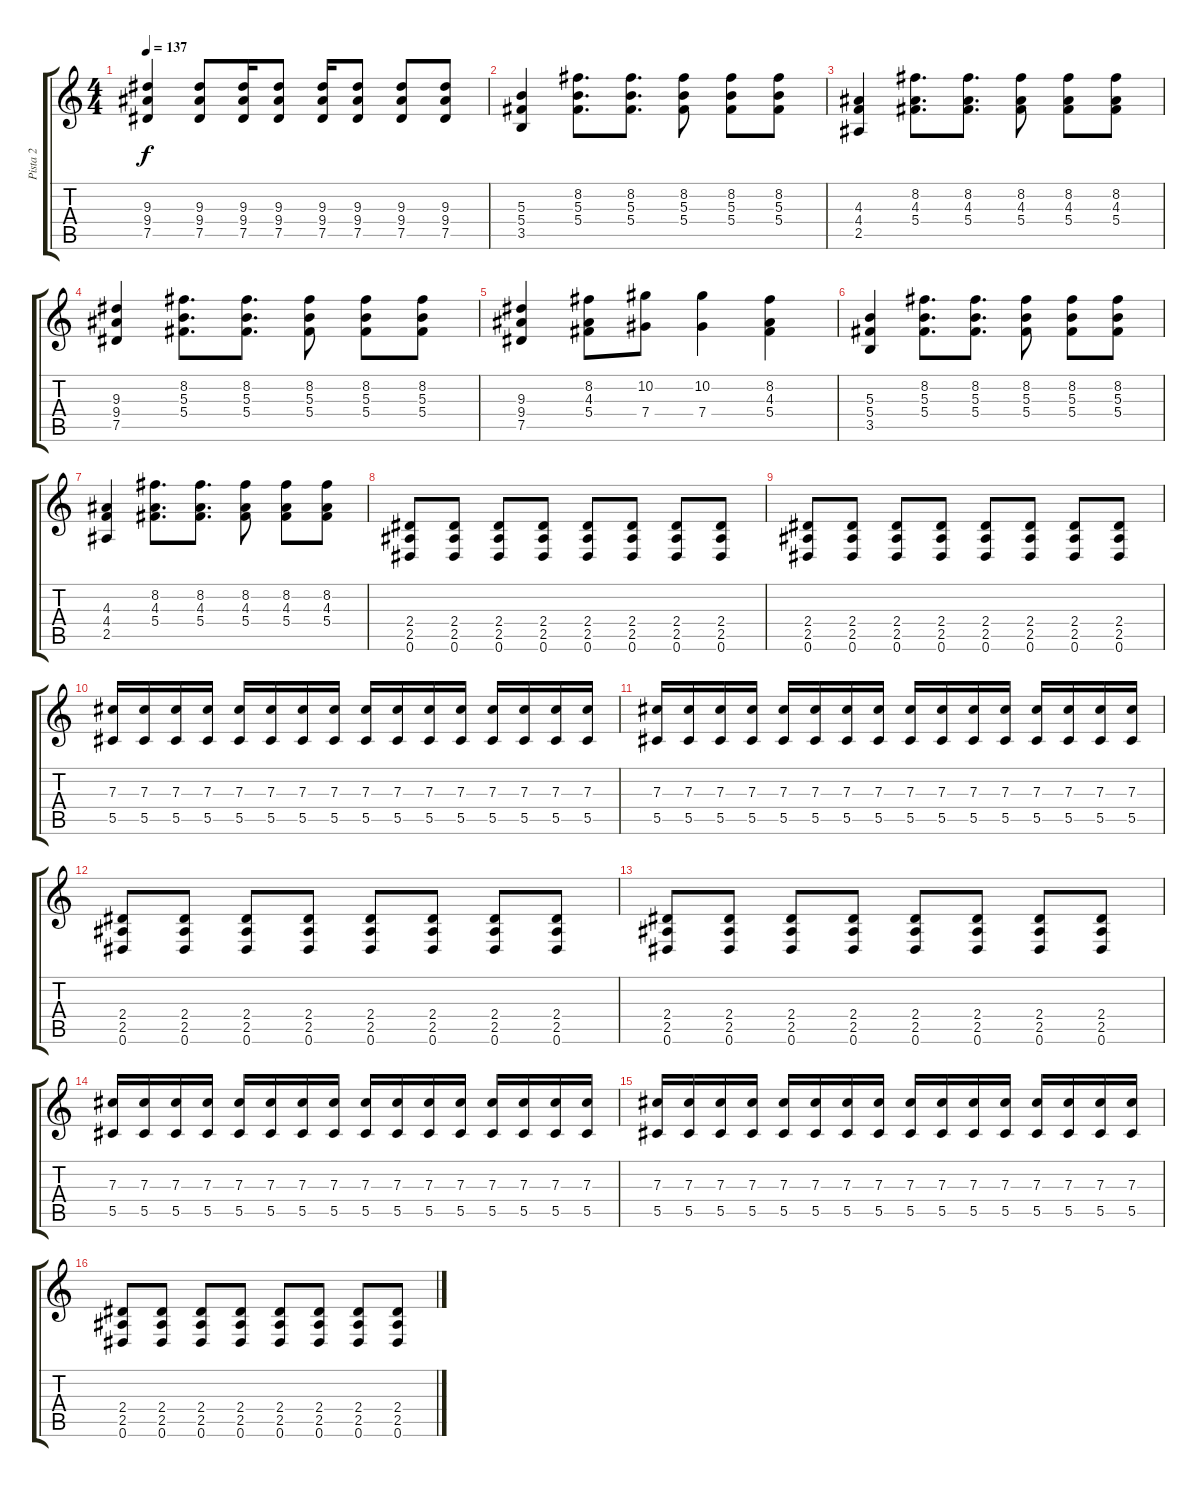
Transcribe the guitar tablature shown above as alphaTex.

\track ("Pista 2" "Pista 2") {instrument overdrivenguitar}
\staff {score tabs}
\tuning (Eb4 Bb3 Gb3 Db3 Ab2 Eb2) {hide}
\ts (4 4)
\tempo 137
\clef g2
\ks c
(9.3 9.4 7.5).4{dy f} (9.3 9.4 7.5).8 (9.3 9.4 7.5).16 (9.3 9.4 7.5).8 (9.3 9.4 7.5).16 (9.3 9.4 7.5).8 (9.3 9.4 7.5).8 (9.3 9.4 7.5).8 |
(5.3 5.4 3.5).4 (8.2 5.3 5.4).8{d} (8.2 5.3 5.4).8{d} (8.2 5.3 5.4).8 (8.2 5.3 5.4).8 (8.2 5.3 5.4).8 |
(4.3 4.4 2.5).4 (8.2 4.3 5.4).8{d} (8.2 4.3 5.4).8{d} (8.2 4.3 5.4).8 (8.2 4.3 5.4).8 (8.2 4.3 5.4).8 |
(9.3 9.4 7.5).4 (8.2 5.3 5.4).8{d} (8.2 5.3 5.4).8{d} (8.2 5.3 5.4).8 (8.2 5.3 5.4).8 (8.2 5.3 5.4).8 |
(9.3 9.4 7.5).4 (8.2 4.3 5.4).8 (10.2 7.4).8 (10.2 7.4).4 (8.2 4.3 5.4).4 |
(5.3 5.4 3.5).4 (8.2 5.3 5.4).8{d} (8.2 5.3 5.4).8{d} (8.2 5.3 5.4).8 (8.2 5.3 5.4).8 (8.2 5.3 5.4).8 |
(4.3 4.4 2.5).4 (8.2 4.3 5.4).8{d} (8.2 4.3 5.4).8{d} (8.2 4.3 5.4).8 (8.2 4.3 5.4).8 (8.2 4.3 5.4).8 |
(2.4 2.5 0.6).8 (2.4 2.5 0.6).8 (2.4 2.5 0.6).8 (2.4 2.5 0.6).8 (2.4 2.5 0.6).8 (2.4 2.5 0.6).8 (2.4 2.5 0.6).8 (2.4 2.5 0.6).8 |
(2.4 2.5 0.6).8 (2.4 2.5 0.6).8 (2.4 2.5 0.6).8 (2.4 2.5 0.6).8 (2.4 2.5 0.6).8 (2.4 2.5 0.6).8 (2.4 2.5 0.6).8 (2.4 2.5 0.6).8 |
(7.3 5.5).16 (7.3 5.5).16 (7.3 5.5).16 (7.3 5.5).16 (7.3 5.5).16 (7.3 5.5).16 (7.3 5.5).16 (7.3 5.5).16 (7.3 5.5).16 (7.3 5.5).16 (7.3 5.5).16 (7.3 5.5).16 (7.3 5.5).16 (7.3 5.5).16 (7.3 5.5).16 (7.3 5.5).16 |
(7.3 5.5).16 (7.3 5.5).16 (7.3 5.5).16 (7.3 5.5).16 (7.3 5.5).16 (7.3 5.5).16 (7.3 5.5).16 (7.3 5.5).16 (7.3 5.5).16 (7.3 5.5).16 (7.3 5.5).16 (7.3 5.5).16 (7.3 5.5).16 (7.3 5.5).16 (7.3 5.5).16 (7.3 5.5).16 |
(2.4 2.5 0.6).8 (2.4 2.5 0.6).8 (2.4 2.5 0.6).8 (2.4 2.5 0.6).8 (2.4 2.5 0.6).8 (2.4 2.5 0.6).8 (2.4 2.5 0.6).8 (2.4 2.5 0.6).8 |
(2.4 2.5 0.6).8 (2.4 2.5 0.6).8 (2.4 2.5 0.6).8 (2.4 2.5 0.6).8 (2.4 2.5 0.6).8 (2.4 2.5 0.6).8 (2.4 2.5 0.6).8 (2.4 2.5 0.6).8 |
(7.3 5.5).16 (7.3 5.5).16 (7.3 5.5).16 (7.3 5.5).16 (7.3 5.5).16 (7.3 5.5).16 (7.3 5.5).16 (7.3 5.5).16 (7.3 5.5).16 (7.3 5.5).16 (7.3 5.5).16 (7.3 5.5).16 (7.3 5.5).16 (7.3 5.5).16 (7.3 5.5).16 (7.3 5.5).16 |
(7.3 5.5).16 (7.3 5.5).16 (7.3 5.5).16 (7.3 5.5).16 (7.3 5.5).16 (7.3 5.5).16 (7.3 5.5).16 (7.3 5.5).16 (7.3 5.5).16 (7.3 5.5).16 (7.3 5.5).16 (7.3 5.5).16 (7.3 5.5).16 (7.3 5.5).16 (7.3 5.5).16 (7.3 5.5).16 |
(2.4 2.5 0.6).8 (2.4 2.5 0.6).8 (2.4 2.5 0.6).8 (2.4 2.5 0.6).8 (2.4 2.5 0.6).8 (2.4 2.5 0.6).8 (2.4 2.5 0.6).8 (2.4 2.5 0.6).8
